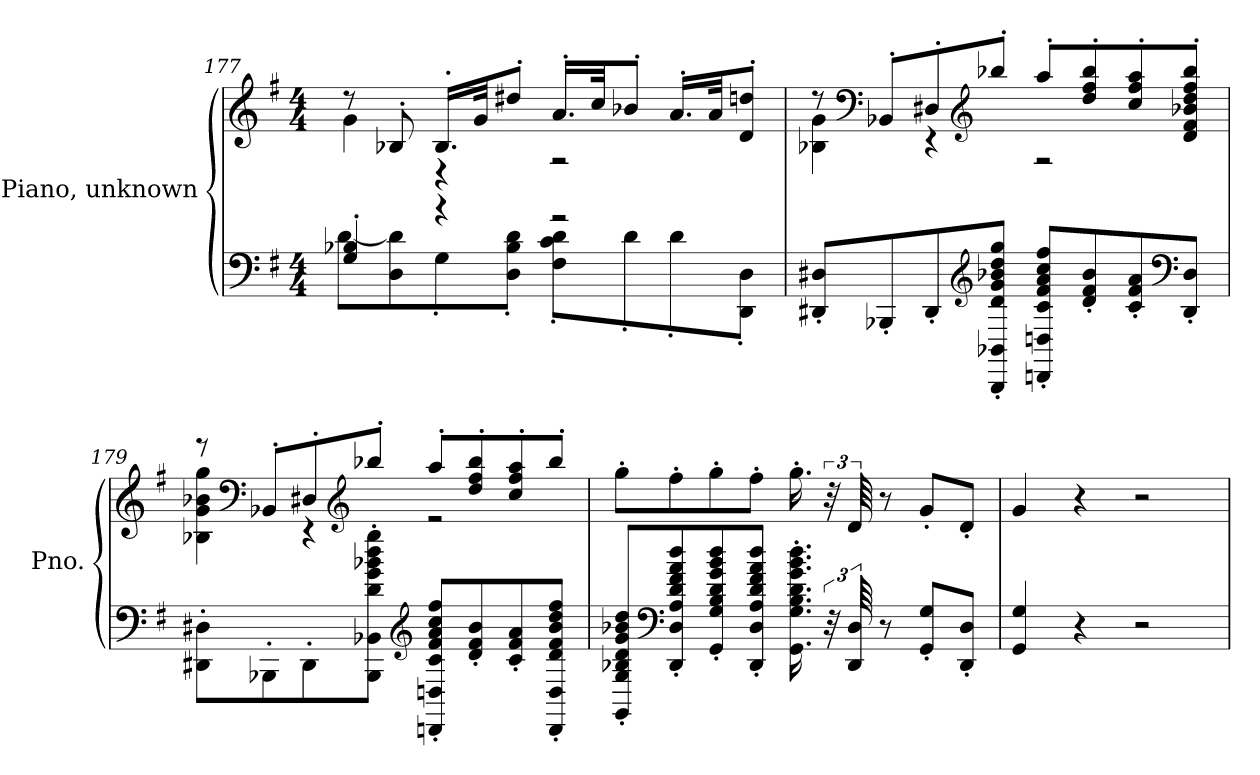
**kern	**kern
*part1	*part1
*staff2	*staff1
*I"Piano, unknown	*
*I'Pno.	*
*clefF4	*clefG2
*k[f#]	*k[f#]
*M4/4	*M4/4
=177	=177
*^	*^
4G/' 4B-X/'	[8d\L	8r	4g\
.	8D\ 8d\]	8B-X'/	.
4r	8G'\	16.B-'/LL	4r
.	.	32g/JK	.
.	8D\' 8B-\' 8d\'J	8dd#X'/J	.
2r	8F#\' 8c\' 8d\'L	16.a'/LL	2r
.	.	32cc/JK	.
.	8d'\	8b-X'/J	.
.	8d'\	16.a'/LL	.
.	.	32a/JK	.
.	8DD\' 8D\'J	8d/' 8ddn/'J	.
*v	*v	*	*
!!LO:LB:g=z	!!
=178	=178	=178
8DD#X/' 8D#X/'L	8r	4B-X\ 4g\
*	*clefF4	*
8BBB-X'/	8BB-X'/L	.
8DD#'/	8D#X'/	4r
*clefG2	*clefG2	*
8BBB-/' 8BB-X/' 8d/' 8g/' 8b-X/' 8dd/' 8gg/'J	8bb-X'/J	.
8DDn/' 8Dn/' 8c/' 8f#/' 8a/' 8cc/' 8ff#/'L	8aa'/L	2r
8d/' 8f#/' 8b-/'	8dd/' 8ff#/' 8bb-/'	.
8c/' 8f#/' 8a/'	8cc/' 8ff#/' 8aa/'	.
*clefF4	*	*
8DD/' 8D/'J	8d/' 8f#/' 8b-X/' 8dd/' 8ff#/' 8bb-/'J	.
=179	=179	=179
8DD#X\' 8D#X\'L	8r	4B-X\ 4g\ 4b-X\ 4gg\
*	*clefF4	*
8BBB-X'\	8BB-X'/L	.
8DD#'\	8D#X'/	4r
*	*clefG2	*
8BBB-\' 8BB-X\' 8d\' 8g\' 8b-X\' 8dd\' 8gg\'J	8bb-X'/J	.
*clefG2	*	*
8DDn/' 8Dn/' 8c/' 8f#/' 8a/' 8cc/' 8ff#/'L	8aa'/L	2r
8d/' 8f#/' 8b-/'	8dd/' 8ff#/' 8bb-/'	.
8c/' 8f#/' 8a/'	8cc/' 8ff#/' 8aa/'	.
8DD/' 8D/' 8d/' 8f#/' 8b-/' 8dd/' 8ff#/'J	8bb-'/J	.
*	*v	*v
!!LO:LB:g=z
=180	=180
8GG/' 8G/' 8B-X/' 8d/' 8g/' 8b-X/' 8dd/'L	8gg'\L
*clefF4	*
8DD/' 8D/' 8A/' 8d/' 8f#/' 8a/' 8dd/'	8ff#'\
8GG/' 8G/' 8B-/' 8d/' 8g/' 8b-/' 8dd/'	8gg'\
8DD/' 8D/' 8A/' 8d/' 8f#/' 8a/' 8dd/'J	8ff#'\J
16.GG\' 16.G\' 16.B-\' 16.d\' 16.g\' 16.b-\' 16.dd\'	16.gg'\
48r	48r
96DD/ 96D/	96d/
8r	8r
8GG/' 8G/'L	8g'/L
8DD/' 8D/'J	8d'/J
=181	=181
4GG/ 4G/	4g/
4r	4r
2r	2r
=	=
*-	*-
